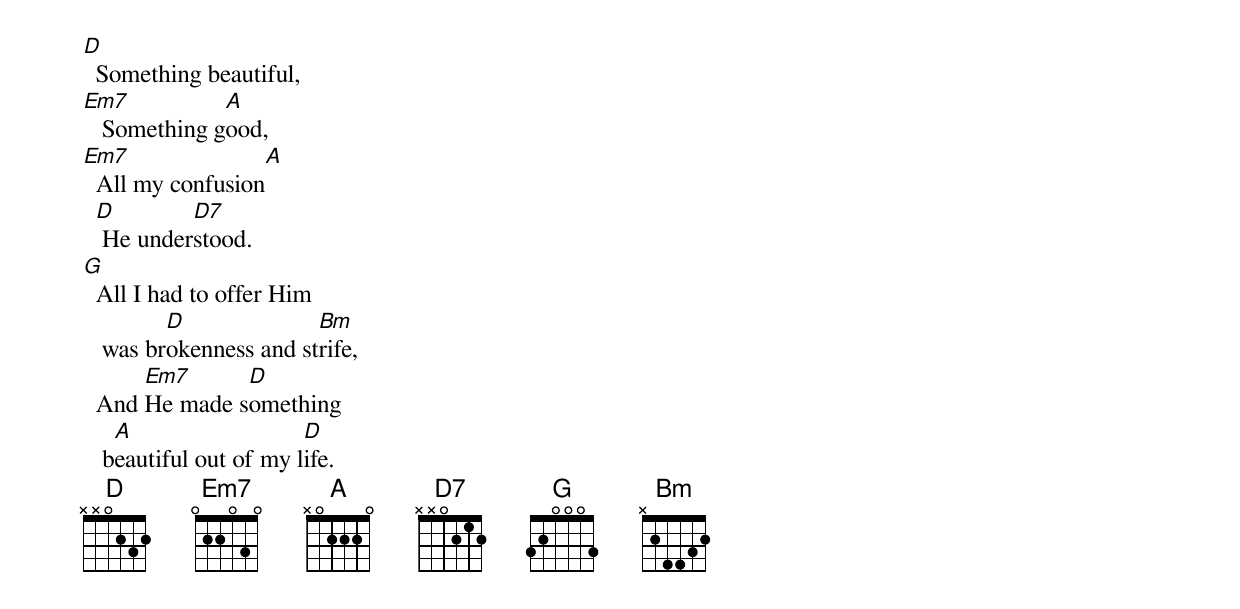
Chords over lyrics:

D
  Something beautiful,
Em7           A
   Something good,
Em7                    A
  All my confusion
  D        D7
   He understood.
G
  All I had to offer Him
         D              Bm
   was brokenness and strife,
      Em7      D
  And He made something
    A                   D
   beautiful out of my life.
